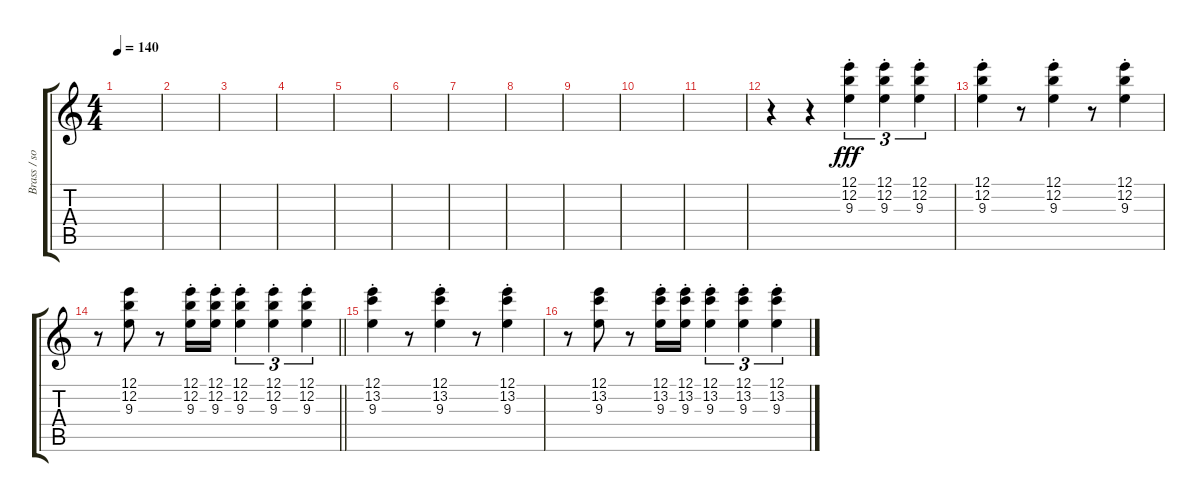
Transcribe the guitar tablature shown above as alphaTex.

\track ("Brass / soprano" "Brass / so") {instrument contrabass}
\staff {score tabs}
\tuning (E4 B3 G3 D3 A2 E2) {hide}
\ts (4 4)
\tempo 140
\clef g2
\ks c
|
|
|
|
|
|
|
|
|
|
|
r.4{instrument brasssection} r.4 (12.1 12.2 9.3{st}).4{tu (3 2) dy fff} (12.1 12.2 9.3{st}).4{tu (3 2)} (12.1 12.2 9.3{st}).4{tu (3 2)} |
(12.1 12.2 9.3{st}).4 r.8 (12.1 12.2 9.3{st}).4 r.8 (12.1 12.2 9.3{st}).4 |
\barLineRight lightlight
r.8 (12.1 12.2 9.3).8 r.8 (12.1{st} 12.2 9.3).16 (12.1{st} 12.2 9.3).16 (12.1 12.2 9.3{st}).4{tu (3 2)} (12.1 12.2 9.3{st}).4{tu (3 2)} (12.1 12.2 9.3{st}).4{tu (3 2)} |
\section ("" "")
(12.1 13.2 9.3{st}).4 r.8 (12.1 13.2 9.3{st}).4 r.8 (12.1 13.2 9.3{st}).4 |
r.8 (12.1 13.2 9.3).8 r.8 (12.1{st} 13.2 9.3).16 (12.1{st} 13.2 9.3).16 (12.1 13.2 9.3{st}).4{tu (3 2)} (12.1 13.2 9.3{st}).4{tu (3 2)} (12.1 13.2 9.3{st}).4{tu (3 2)}
